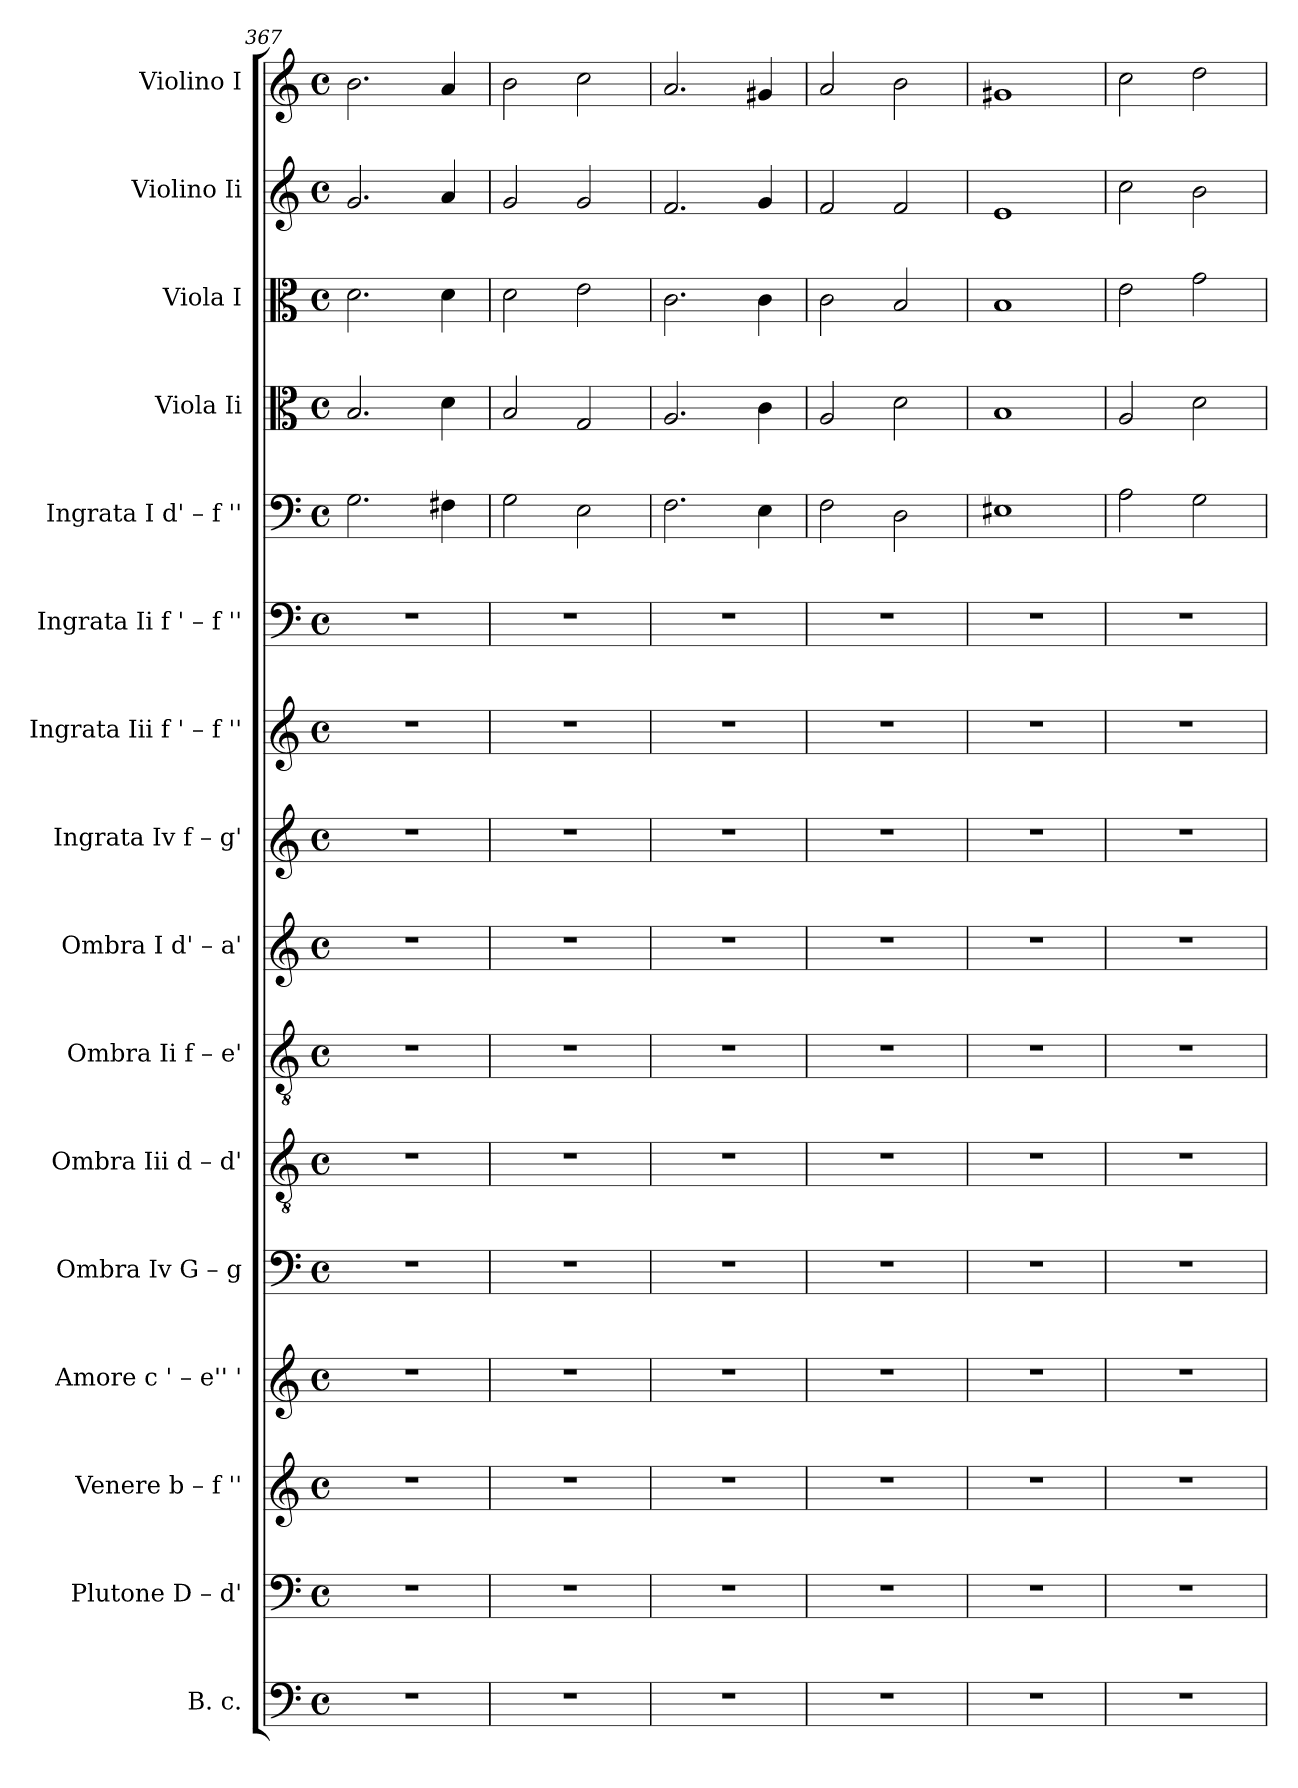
**kern	**kern	**kern	**kern	**kern	**kern	**kern	**kern	**kern	**kern	**kern	**kern	**kern	**kern	**kern	**kern	**text
*part16	*part15	*part14	*part13	*part12	*part11	*part10	*part9	*part8	*part7	*part6	*part5	*part4	*part3	*part2	*part1	*part1
*staff16	*staff15	*staff14	*staff13	*staff12	*staff11	*staff10	*staff9	*staff8	*staff7	*staff6	*staff5	*staff4	*staff3	*staff2	*staff1	*staff1
*I"B. c.	*I"Plutone  D – d'	*I"Venere  b – f ''	*I"Amore  c ' – e''  '	*I"Ombra Iv  G – g	*I"Ombra Iii  d – d'	*I"Ombra Ii  f – e'	*I"Ombra I  d' – a'	*I"Ingrata Iv  f – g'	*I"Ingrata Iii  f ' – f ''	*I"Ingrata Ii  f ' – f ''	*I"Ingrata I  d' – f ''	*I"Viola Ii	*I"Viola I	*I"Violino Ii	*I"Violino I	*
*clefF4	*clefF4	*clefG2	*clefG2	*clefF4	*clefGv2	*clefGv2	*clefG2	*clefG2	*clefG2	*clefF4	*clefF4	*clefC3	*clefC3	*clefG2	*clefG2	*
*k[]	*k[]	*k[]	*k[]	*k[]	*k[]	*k[]	*k[]	*k[]	*k[]	*k[]	*k[]	*k[]	*k[]	*k[]	*k[]	*
*C:	*C:	*C:	*C:	*C:	*C:	*C:	*C:	*C:	*C:	*C:	*C:	*C:	*C:	*C:	*C:	*
*M4/4	*M4/4	*M4/4	*M4/4	*M4/4	*M4/4	*M4/4	*M4/4	*M4/4	*M4/4	*M4/4	*M4/4	*M4/4	*M4/4	*M4/4	*M4/4	*
*met(c)	*met(c)	*met(c)	*met(c)	*met(c)	*met(c)	*met(c)	*met(c)	*met(c)	*met(c)	*met(c)	*met(c)	*met(c)	*met(c)	*met(c)	*met(c)	*
=367	=367	=367	=367	=367	=367	=367	=367	=367	=367	=367	=367	=367	=367	=367	=367	=367
!	!	!	!	!	!	!	!	!	!	!	!	!	!	!	!	!LO:LY:b:cj
1r	1r	1r	1r	1r	1r	1r	1r	1r	1r	1r	2.G\	2.B/	2.d\	2.g/	2.b\	.
!	!	!	!	!	!	!	!	!	!	!	!	!	!	!	!	!LO:LY:b:cj
.	.	.	.	.	.	.	.	.	.	.	4F#X\	4d\	4d\	4a/	4a/	.
=368	=368	=368	=368	=368	=368	=368	=368	=368	=368	=368	=368	=368	=368	=368	=368	=368
!	!	!	!	!	!	!	!	!	!	!	!	!	!	!	!	!LO:LY:b:cj
1r	1r	1r	1r	1r	1r	1r	1r	1r	1r	1r	2G\	2B/	2d\	2g/	2b\	.
!	!	!	!	!	!	!	!	!	!	!	!	!	!	!	!	!LO:LY:b:cj
.	.	.	.	.	.	.	.	.	.	.	2E\	2G/	2e\	2g/	2cc\	.
=369	=369	=369	=369	=369	=369	=369	=369	=369	=369	=369	=369	=369	=369	=369	=369	=369
!	!	!	!	!	!	!	!	!	!	!	!	!	!	!	!	!LO:LY:b:cj
1r	1r	1r	1r	1r	1r	1r	1r	1r	1r	1r	2.F\	2.A/	2.c\	2.f/	2.a/	.
!	!	!	!	!	!	!	!	!	!	!	!	!	!	!	!	!LO:LY:b:cj
.	.	.	.	.	.	.	.	.	.	.	4E\	4c\	4c\	4g/	4g#X/	.
=370	=370	=370	=370	=370	=370	=370	=370	=370	=370	=370	=370	=370	=370	=370	=370	=370
!	!	!	!	!	!	!	!	!	!	!	!	!	!	!	!	!LO:LY:b:cj
1r	1r	1r	1r	1r	1r	1r	1r	1r	1r	1r	2F\	2A/	2c\	2f/	2a/	.
!	!	!	!	!	!	!	!	!	!	!	!	!	!	!	!	!LO:LY:b:cj
.	.	.	.	.	.	.	.	.	.	.	2D\	2d\	2B/	2f/	2b\	.
=371	=371	=371	=371	=371	=371	=371	=371	=371	=371	=371	=371	=371	=371	=371	=371	=371
!	!	!	!	!	!	!	!	!	!	!	!	!	!	!	!	!LO:LY:b:cj
1r	1r	1r	1r	1r	1r	1r	1r	1r	1r	1r	1E#	1B	1B	1e	1g#X	.
=372	=372	=372	=372	=372	=372	=372	=372	=372	=372	=372	=372	=372	=372	=372	=372	=372
!	!	!	!	!	!	!	!	!	!	!	!	!	!	!	!	!LO:LY:b:cj
1r	1r	1r	1r	1r	1r	1r	1r	1r	1r	1r	2A\	2A/	2e\	2cc\	2cc\	.
!	!	!	!	!	!	!	!	!	!	!	!	!	!	!	!	!LO:LY:b:cj
.	.	.	.	.	.	.	.	.	.	.	2G\	2d\	2g\	2b\	2dd\	.
=	=	=	=	=	=	=	=	=	=	=	=	=	=	=	=	=
*-	*-	*-	*-	*-	*-	*-	*-	*-	*-	*-	*-	*-	*-	*-	*-	*-
